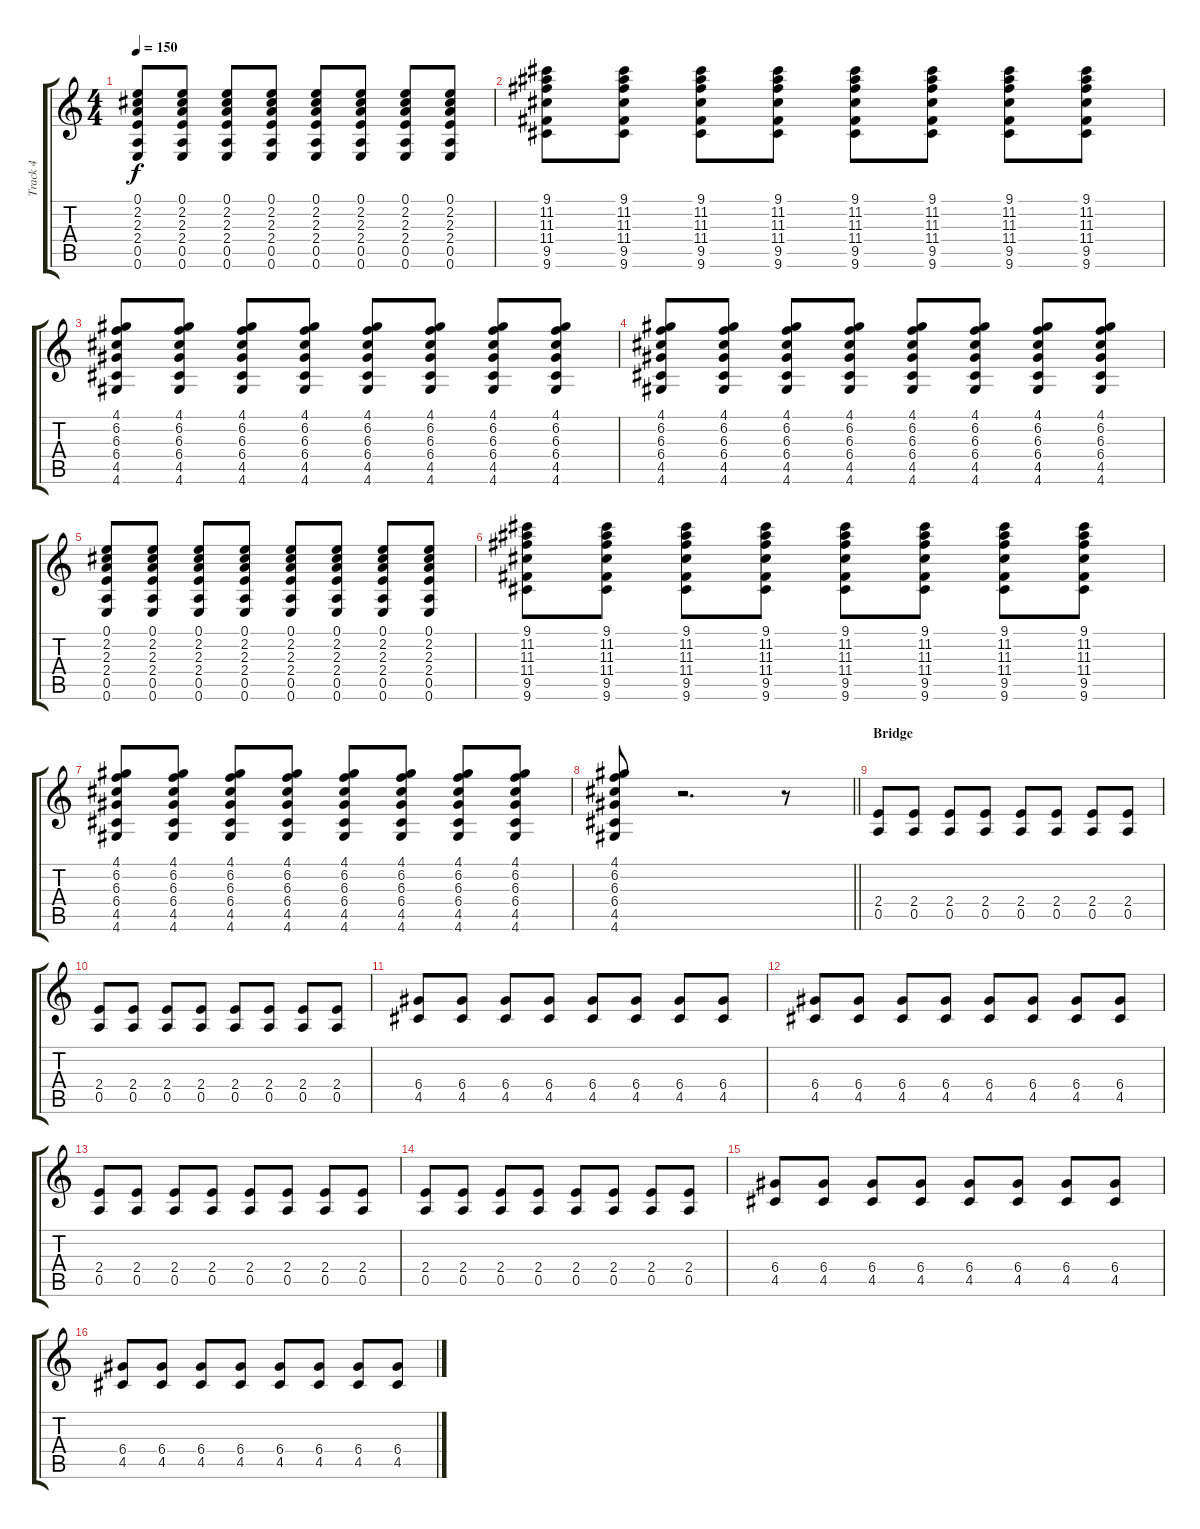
\track ("Track 4" "Track 4") {instrument overdrivenguitar}
\staff {score tabs}
\tuning (E4 B3 G3 D3 A2 E2) {hide}
\ts (4 4)
\tempo 150
\clef g2
\ks c
(0.1 2.2 2.3 2.4 0.5 0.6).8{dy f} (0.1 2.2 2.3 2.4 0.5 0.6).8 (0.1 2.2 2.3 2.4 0.5 0.6).8 (0.1 2.2 2.3 2.4 0.5 0.6).8 (0.1 2.2 2.3 2.4 0.5 0.6).8 (0.1 2.2 2.3 2.4 0.5 0.6).8 (0.1 2.2 2.3 2.4 0.5 0.6).8 (0.1 2.2 2.3 2.4 0.5 0.6).8 |
(9.1 11.2 11.3 11.4 9.5 9.6).8 (9.1 11.2 11.3 11.4 9.5 9.6).8 (9.1 11.2 11.3 11.4 9.5 9.6).8 (9.1 11.2 11.3 11.4 9.5 9.6).8 (9.1 11.2 11.3 11.4 9.5 9.6).8 (9.1 11.2 11.3 11.4 9.5 9.6).8 (9.1 11.2 11.3 11.4 9.5 9.6).8 (9.1 11.2 11.3 11.4 9.5 9.6).8 |
(4.1 6.2 6.3 6.4 4.5 4.6).8 (4.1 6.2 6.3 6.4 4.5 4.6).8 (4.1 6.2 6.3 6.4 4.5 4.6).8 (4.1 6.2 6.3 6.4 4.5 4.6).8 (4.1 6.2 6.3 6.4 4.5 4.6).8 (4.1 6.2 6.3 6.4 4.5 4.6).8 (4.1 6.2 6.3 6.4 4.5 4.6).8 (4.1 6.2 6.3 6.4 4.5 4.6).8 |
(4.1 6.2 6.3 6.4 4.5 4.6).8 (4.1 6.2 6.3 6.4 4.5 4.6).8 (4.1 6.2 6.3 6.4 4.5 4.6).8 (4.1 6.2 6.3 6.4 4.5 4.6).8 (4.1 6.2 6.3 6.4 4.5 4.6).8 (4.1 6.2 6.3 6.4 4.5 4.6).8 (4.1 6.2 6.3 6.4 4.5 4.6).8 (4.1 6.2 6.3 6.4 4.5 4.6).8 |
(0.1 2.2 2.3 2.4 0.5 0.6).8 (0.1 2.2 2.3 2.4 0.5 0.6).8 (0.1 2.2 2.3 2.4 0.5 0.6).8 (0.1 2.2 2.3 2.4 0.5 0.6).8 (0.1 2.2 2.3 2.4 0.5 0.6).8 (0.1 2.2 2.3 2.4 0.5 0.6).8 (0.1 2.2 2.3 2.4 0.5 0.6).8 (0.1 2.2 2.3 2.4 0.5 0.6).8 |
(9.1 11.2 11.3 11.4 9.5 9.6).8 (9.1 11.2 11.3 11.4 9.5 9.6).8 (9.1 11.2 11.3 11.4 9.5 9.6).8 (9.1 11.2 11.3 11.4 9.5 9.6).8 (9.1 11.2 11.3 11.4 9.5 9.6).8 (9.1 11.2 11.3 11.4 9.5 9.6).8 (9.1 11.2 11.3 11.4 9.5 9.6).8 (9.1 11.2 11.3 11.4 9.5 9.6).8 |
(4.1 6.2 6.3 6.4 4.5 4.6).8 (4.1 6.2 6.3 6.4 4.5 4.6).8 (4.1 6.2 6.3 6.4 4.5 4.6).8 (4.1 6.2 6.3 6.4 4.5 4.6).8 (4.1 6.2 6.3 6.4 4.5 4.6).8 (4.1 6.2 6.3 6.4 4.5 4.6).8 (4.1 6.2 6.3 6.4 4.5 4.6).8 (4.1 6.2 6.3 6.4 4.5 4.6).8 |
\barLineRight lightlight
(4.1 6.2 6.3 6.4 4.5 4.6).8 r.2{d} r.8 |
\section ("" "Bridge")
(2.4 0.5).8 (2.4 0.5).8 (2.4 0.5).8 (2.4 0.5).8 (2.4 0.5).8 (2.4 0.5).8 (2.4 0.5).8 (2.4 0.5).8 |
(2.4 0.5).8 (2.4 0.5).8 (2.4 0.5).8 (2.4 0.5).8 (2.4 0.5).8 (2.4 0.5).8 (2.4 0.5).8 (2.4 0.5).8 |
(6.4 4.5).8 (6.4 4.5).8 (6.4 4.5).8 (6.4 4.5).8 (6.4 4.5).8 (6.4 4.5).8 (6.4 4.5).8 (6.4 4.5).8 |
(6.4 4.5).8 (6.4 4.5).8 (6.4 4.5).8 (6.4 4.5).8 (6.4 4.5).8 (6.4 4.5).8 (6.4 4.5).8 (6.4 4.5).8 |
(2.4 0.5).8 (2.4 0.5).8 (2.4 0.5).8 (2.4 0.5).8 (2.4 0.5).8 (2.4 0.5).8 (2.4 0.5).8 (2.4 0.5).8 |
(2.4 0.5).8 (2.4 0.5).8 (2.4 0.5).8 (2.4 0.5).8 (2.4 0.5).8 (2.4 0.5).8 (2.4 0.5).8 (2.4 0.5).8 |
(6.4 4.5).8 (6.4 4.5).8 (6.4 4.5).8 (6.4 4.5).8 (6.4 4.5).8 (6.4 4.5).8 (6.4 4.5).8 (6.4 4.5).8 |
(6.4 4.5).8 (6.4 4.5).8 (6.4 4.5).8 (6.4 4.5).8 (6.4 4.5).8 (6.4 4.5).8 (6.4 4.5).8 (6.4 4.5).8
